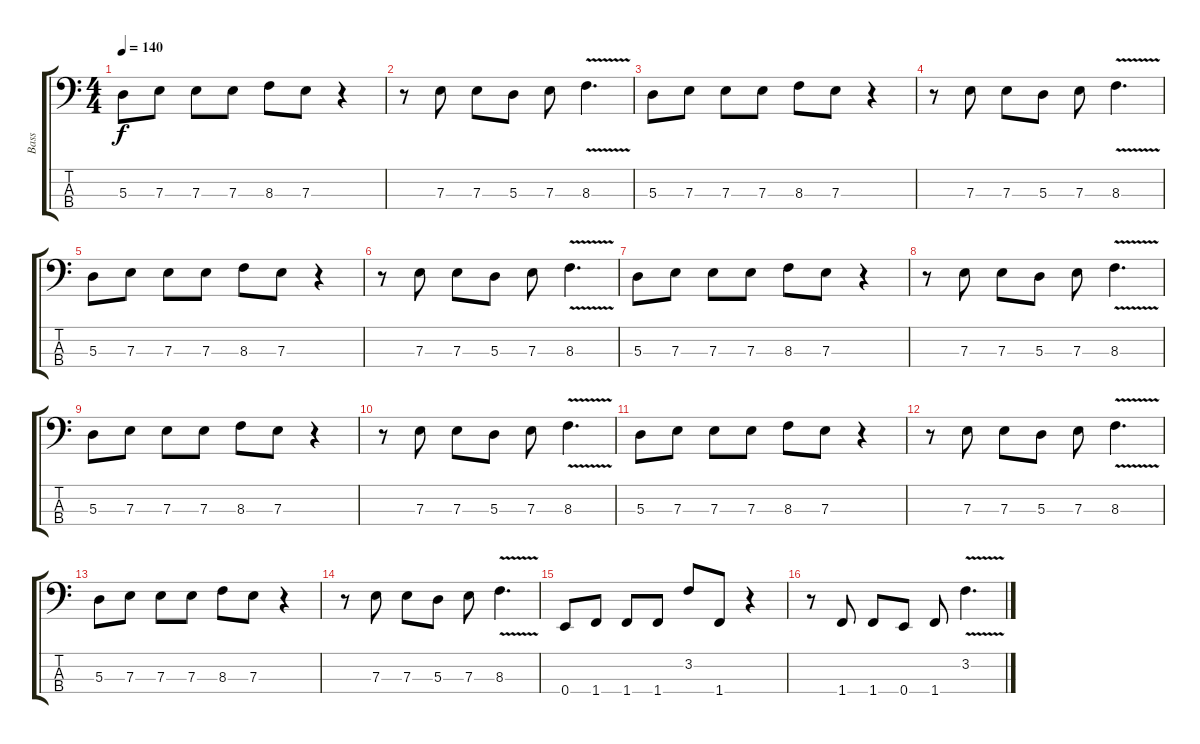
\track ("Bass" "Bass") {instrument electricbassfinger}
\staff {score tabs}
\tuning (G2 D2 A1 E1) {hide}
\ts (4 4)
\tempo 140
\clef f4
\ks c
5.3.8{dy f} 7.3.8 7.3.8 7.3.8 8.3.8 7.3.8 r.4 |
r.8 7.3.8 7.3.8 5.3.8 7.3.8 8.3{v}.4{d} |
5.3.8 7.3.8 7.3.8 7.3.8 8.3.8 7.3.8 r.4 |
r.8 7.3.8 7.3.8 5.3.8 7.3.8 8.3{v}.4{d} |
5.3.8 7.3.8 7.3.8 7.3.8 8.3.8 7.3.8 r.4 |
r.8 7.3.8 7.3.8 5.3.8 7.3.8 8.3{v}.4{d} |
5.3.8 7.3.8 7.3.8 7.3.8 8.3.8 7.3.8 r.4 |
r.8 7.3.8 7.3.8 5.3.8 7.3.8 8.3{v}.4{d} |
5.3.8 7.3.8 7.3.8 7.3.8 8.3.8 7.3.8 r.4 |
r.8 7.3.8 7.3.8 5.3.8 7.3.8 8.3{v}.4{d} |
5.3.8 7.3.8 7.3.8 7.3.8 8.3.8 7.3.8 r.4 |
r.8 7.3.8 7.3.8 5.3.8 7.3.8 8.3{v}.4{d} |
5.3.8 7.3.8 7.3.8 7.3.8 8.3.8 7.3.8 r.4 |
r.8 7.3.8 7.3.8 5.3.8 7.3.8 8.3{v}.4{d} |
0.4.8 1.4.8 1.4.8 1.4.8 3.2.8 1.4.8 r.4 |
r.8 1.4.8 1.4.8 0.4.8 1.4.8 3.2{v}.4{d}
